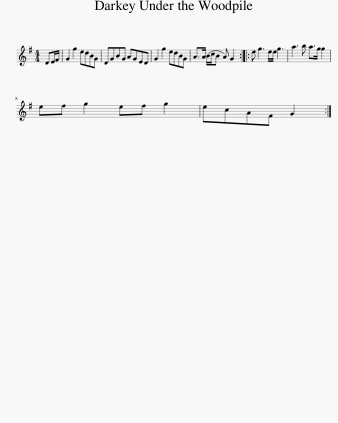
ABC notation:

X:1
L:1/8
M:4/4
I:linebreak $
K:G
V:1 treble
V:1
 DE/F/ | G2 g2 edBG | DGBG AGED | G2 g2 edBG | A>A (B/c/B A) G2 :: %5
 e g3 e/e/ g3 | a3 b a>g g2 |$ ef g2 ef g2 | ecAF G2 :| %9
